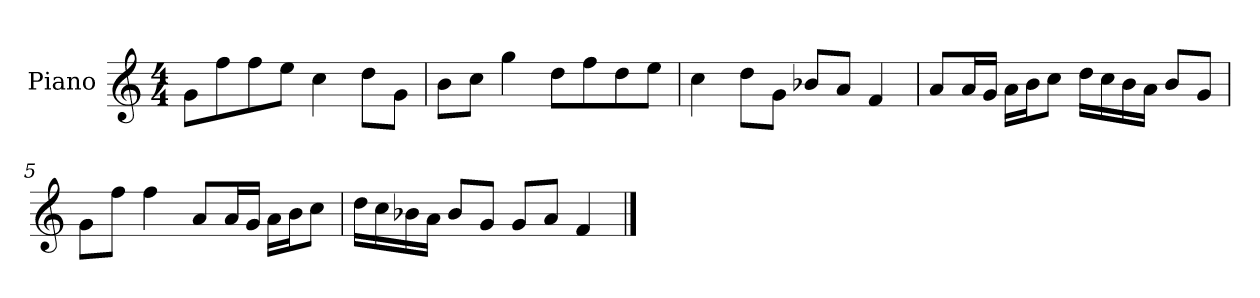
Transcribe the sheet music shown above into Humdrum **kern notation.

**kern
*part1
*staff1
*I"Piano
*I'P-no
*clefG2
*k[]
*M4/4
*MM90
=1
8g\L
8ff\
8ff\
8ee\J
4cc\
8dd\L
8g\J
=2
8b\L
8cc\J
4gg\
8dd\L
8ff\
8dd\
8ee\J
=3
4cc\
8dd\L
8g\J
8b-X/L
8a/J
4f/
=4
8a/L
16a/L
16g/JJ
16a\LL
16b\J
8cc\J
16dd\LL
16cc\
16b\
16a\JJ
8b/L
8g/J
=5
8g\L
8ff\J
4ff\
8a/L
16a/L
16g/JJ
16a\LL
16b\J
8cc\J
!!LO:LB:g=z
=6
16dd\LL
16cc\
16b-X\
16a\JJ
8b-/L
8g/J
8g/L
8a/J
4f/
==
*-
